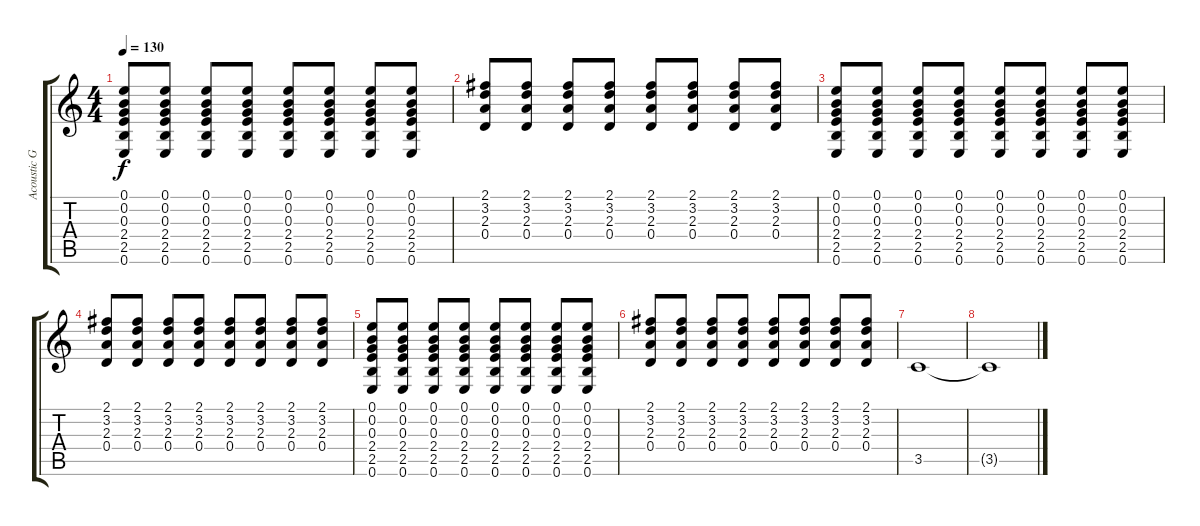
\track ("Acoustic Guitar" "Acoustic G") {instrument acousticguitarnylon}
\staff {score tabs}
\tuning (E4 B3 G3 D3 A2 E2) {hide}
\ts (4 4)
\tempo 130
\clef g2
\ks c
(0.1 0.2 0.3 2.4 2.5 0.6).8{dy f} (0.1 0.2 0.3 2.4 2.5 0.6).8 (0.1 0.2 0.3 2.4 2.5 0.6).8 (0.1 0.2 0.3 2.4 2.5 0.6).8 (0.1 0.2 0.3 2.4 2.5 0.6).8 (0.1 0.2 0.3 2.4 2.5 0.6).8 (0.1 0.2 0.3 2.4 2.5 0.6).8 (0.1 0.2 0.3 2.4 2.5 0.6).8 |
(2.1 3.2 2.3 0.4).8 (2.1 3.2 2.3 0.4).8 (2.1 3.2 2.3 0.4).8 (2.1 3.2 2.3 0.4).8 (2.1 3.2 2.3 0.4).8 (2.1 3.2 2.3 0.4).8 (2.1 3.2 2.3 0.4).8 (2.1 3.2 2.3 0.4).8 |
(0.1 0.2 0.3 2.4 2.5 0.6).8 (0.1 0.2 0.3 2.4 2.5 0.6).8 (0.1 0.2 0.3 2.4 2.5 0.6).8 (0.1 0.2 0.3 2.4 2.5 0.6).8 (0.1 0.2 0.3 2.4 2.5 0.6).8 (0.1 0.2 0.3 2.4 2.5 0.6).8 (0.1 0.2 0.3 2.4 2.5 0.6).8 (0.1 0.2 0.3 2.4 2.5 0.6).8 |
(2.1 3.2 2.3 0.4).8 (2.1 3.2 2.3 0.4).8 (2.1 3.2 2.3 0.4).8 (2.1 3.2 2.3 0.4).8 (2.1 3.2 2.3 0.4).8 (2.1 3.2 2.3 0.4).8 (2.1 3.2 2.3 0.4).8 (2.1 3.2 2.3 0.4).8 |
(0.1 0.2 0.3 2.4 2.5 0.6).8 (0.1 0.2 0.3 2.4 2.5 0.6).8 (0.1 0.2 0.3 2.4 2.5 0.6).8 (0.1 0.2 0.3 2.4 2.5 0.6).8 (0.1 0.2 0.3 2.4 2.5 0.6).8 (0.1 0.2 0.3 2.4 2.5 0.6).8 (0.1 0.2 0.3 2.4 2.5 0.6).8 (0.1 0.2 0.3 2.4 2.5 0.6).8 |
(2.1 3.2 2.3 0.4).8 (2.1 3.2 2.3 0.4).8 (2.1 3.2 2.3 0.4).8 (2.1 3.2 2.3 0.4).8 (2.1 3.2 2.3 0.4).8 (2.1 3.2 2.3 0.4).8 (2.1 3.2 2.3 0.4).8 (2.1 3.2 2.3 0.4).8 |
3.5.1{volume 9} |
3.5{t}.1
